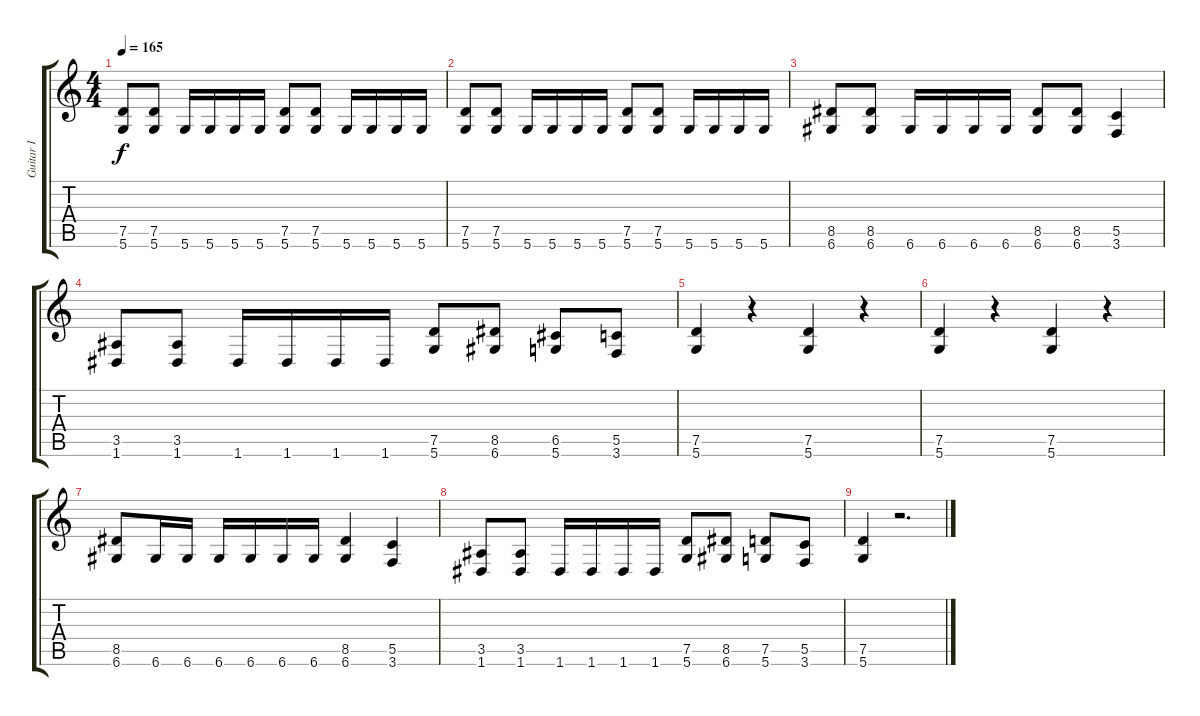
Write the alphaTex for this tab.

\track ("Guitar I" "Guitar I") {instrument distortionguitar}
\staff {score tabs}
\tuning (D4 A3 F3 C3 G2 D2) {hide}
\ts (4 4)
\tempo 165
\clef g2
\ks c
(7.5 5.6).8{dy f} (7.5 5.6).8 5.6.16 5.6.16 5.6.16 5.6.16 (7.5 5.6).8 (7.5 5.6).8 5.6.16 5.6.16 5.6.16 5.6.16 |
(7.5 5.6).8 (7.5 5.6).8 5.6.16 5.6.16 5.6.16 5.6.16 (7.5 5.6).8 (7.5 5.6).8 5.6.16 5.6.16 5.6.16 5.6.16 |
(8.5 6.6).8 (8.5 6.6).8 6.6.16 6.6.16 6.6.16 6.6.16 (8.5 6.6).8 (8.5 6.6).8 (5.5 3.6).4 |
(3.5 1.6).8 (3.5 1.6).8 1.6.16 1.6.16 1.6.16 1.6.16 (7.5 5.6).8 (8.5 6.6).8 (6.5 5.6).8 (5.5 3.6).8 |
(7.5 5.6).4 r.4 (7.5 5.6).4 r.4 |
(7.5 5.6).4 r.4 (7.5 5.6).4 r.4 |
(8.5 6.6).8 6.6.16 6.6.16 6.6.16 6.6.16 6.6.16 6.6.16 (8.5 6.6).4 (5.5 3.6).4 |
(3.5 1.6).8 (3.5 1.6).8 1.6.16 1.6.16 1.6.16 1.6.16 (7.5 5.6).8 (8.5 6.6).8 (7.5 5.6).8 (5.5 3.6).8 |
(7.5 5.6).4 r.2{d}
